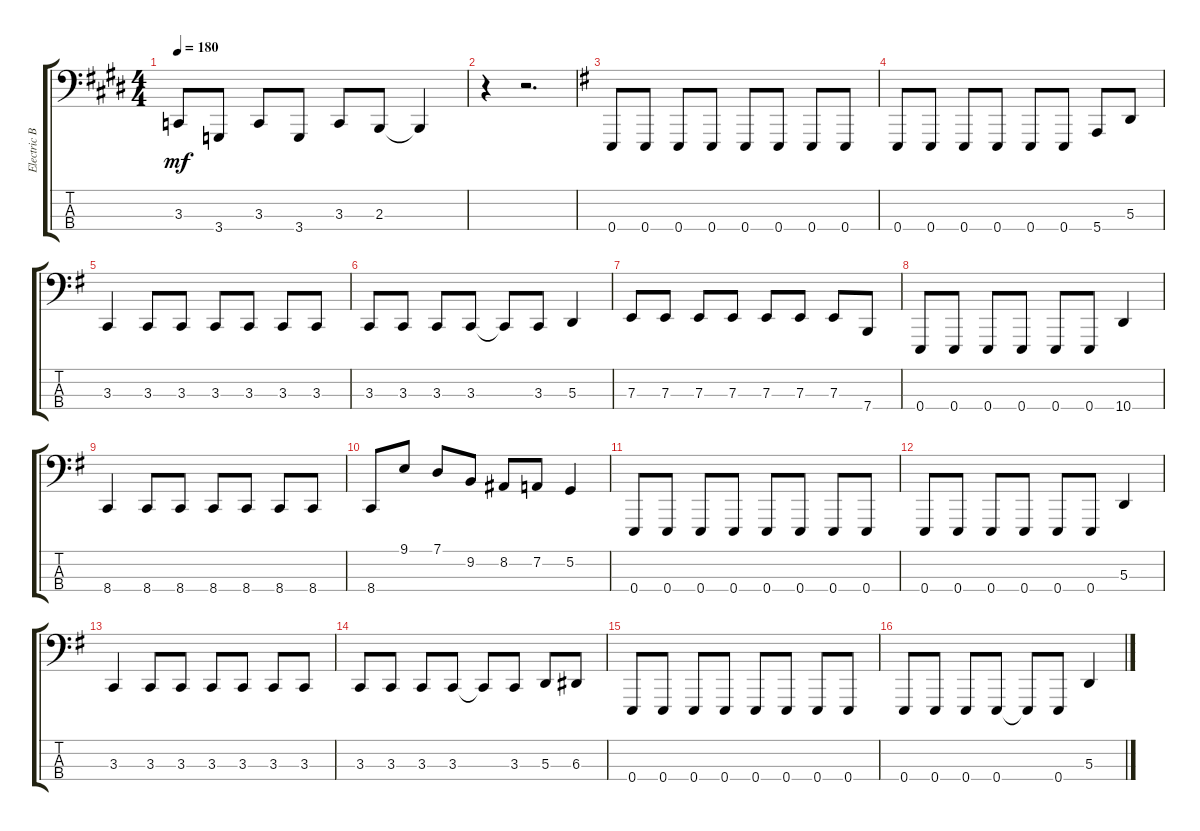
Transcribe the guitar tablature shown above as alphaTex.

\track ("Electric Bass" "Electric B") {instrument violin}
\staff {score tabs}
\tuning (G2 D2 A1 E1) {hide}
\ts (4 4)
\tempo 180
\clef f4
\ks e
3.3.8{dy mf} 3.4.8 3.3.8 3.4.8 3.3.8 2.3.8 2.3{t}.4 |
r.4 r.2{d} |
\ks g
0.4.8 0.4.8 0.4.8 0.4.8 0.4.8 0.4.8 0.4.8 0.4.8 |
0.4.8 0.4.8 0.4.8 0.4.8 0.4.8 0.4.8 5.4.8 5.3.8 |
3.3.4 3.3.8 3.3.8 3.3.8 3.3.8 3.3.8 3.3.8 |
3.3.8 3.3.8 3.3.8 3.3.8 3.3{t}.8 3.3.8 5.3.4 |
7.3.8 7.3.8 7.3.8 7.3.8 7.3.8 7.3.8 7.3.8 7.4.8 |
0.4.8 0.4.8 0.4.8 0.4.8 0.4.8 0.4.8 10.4.4 |
8.4.4 8.4.8 8.4.8 8.4.8 8.4.8 8.4.8 8.4.8 |
8.4.8 9.1.8 7.1.8 9.2.8 8.2.8 7.2.8 5.2.4 |
0.4.8 0.4.8 0.4.8 0.4.8 0.4.8 0.4.8 0.4.8 0.4.8 |
0.4.8 0.4.8 0.4.8 0.4.8 0.4.8 0.4.8 5.3.4 |
3.3.4 3.3.8 3.3.8 3.3.8 3.3.8 3.3.8 3.3.8 |
3.3.8 3.3.8 3.3.8 3.3.8 3.3{t}.8 3.3.8 5.3.8 6.3.8 |
0.4.8 0.4.8 0.4.8 0.4.8 0.4.8 0.4.8 0.4.8 0.4.8 |
0.4.8 0.4.8 0.4.8 0.4.8 0.4{t}.8 0.4.8 5.3.4
